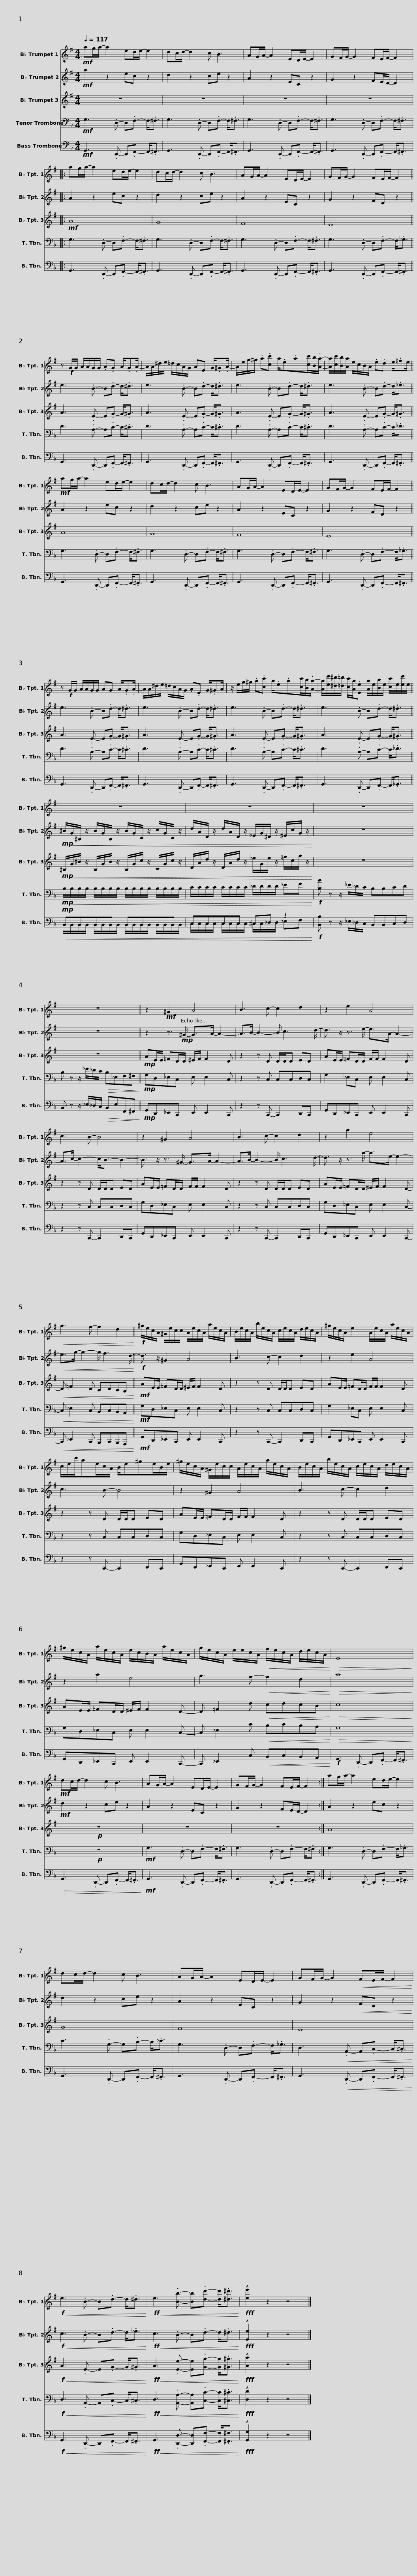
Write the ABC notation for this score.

X:1
%%score 1 2 3 4 ( 5 6 )
L:1/8
Q:1/4=117
M:4/4
I:linebreak $
K:F
V:1 treble transpose=-2
V:2 treble transpose=-2
V:3 treble transpose=-2
V:4 bass
V:5 bass
V:6 bass
V:1
[K:G]!mf! ag/a/- a2 ed/e/- e2 | dc/d/- d2 c B3 | AG/A/- A2 ED/E/- E2 |$ GF/G/- G2 FE/F/- F2 |: ag/a/- a2 ed/e/- e2 | %5
 dc/d/- d2 c B3 | AG/A/- A2 ED/E/- E2 |$ GF/G/- G2 FE/F/- F2 || z!f! G/G/ A/A/G/G/ .A.G A/.G.A/- | A/A/^d/e/ =d/c/A/G/ AE G/.^G.A/- |$ %10
 A/e/g/^g/ .a.[cc'] a/.e.a[cc']/[Bb]/.[Aa]/- | [Aa]/[cc']/[Bb]/[Aa]/ e/c/B/A/ .e.d e/.=fe/ ||!mf! ag/a/- a2 ed/e/- e2 |$ dc/d/- d2 c B3 | AG/A/- A2 ED/E/- E2 | %15
 GF/G/- G2 FE/F/- F2 || z!f! G/G/ A/A/G/G/ AG A/.G.A/- |$ A/A/^d/e/ =d/c/A/G/ .A.E G/.^GA/ | z/ e/g/^g/ .a.[cc'] a/.e.a[cc']/[Bb]/.[Aa]/- |$ [Aa]/[ee']/[^d^d']/[=d=d']/ [cc']/[Aa]/.[Ee] [Aa]/e/[Bb]/e/ [cc']/e/[ee']/e/ || %20
 z8 |$ z8 | z8 | z8 ||$ z2!mf! ^G2 A4 | %25
 B3 c- c2 d2 | z2 e2 A4 | c3 B- B4 |$ z2 ^G2 A4 | B3 c- c2 d2 | %30
 z2 a2 e4 |$!<(! g3 f- f2 d2!<)! ||!f! ^g/e/c/A/ ^G/e/c/c/ A/e/c/A/ a/e/c/A/ | B/e/c/A/ b/e/c/A/ c/e/c/A/ d/e/c/A/ |$ ^g/e/c/A/ e2 A/e/c/A/ a/e/c/A/ | %35
 c/e/c'/ae/c/A/ B/e^ge/B/e/ | ^g/e/c/A/ ^G/e/c/c/ A/e/c/A/ a/e/c/A/ |$ B/e/c/A/ b/e/c/A/ c/e/c/A/ d/e/c/A/ | ^g/e/c/A/ a/e/c/A/ e/c/B/A/ a/e/c/A/ | g/e/c/A/ e/e/c/A/!<(! f/e/c/A/ d/e/c/A/!<)! |$ %40
!>(! E8!>)! |!mf! dc/d/- d2 c B3 | AG/A/- A2 ED/E/- E2 | GF/G/- G2 FE/F/- F2 :|$ ag/a/- a2 ed/e/- e2 | %45
 dc/d/- d2 c B3 | AG/A/- A2 ED/E/- E2 | GF/G/- G2!<(! FE/F/- F2!<)! |$!f!!<(! e3 .B- B.d- d<.^d!<)! |!ff!!<(! e3 .[Bb]- [Bb].[dd']- [dd']<.[^d^d']!<)! | %50
!fff! !^![ee']2 z2 z4 |] %51
V:2
[K:G]!mf! a2 z2 ec z2 | d2 z2 ce z2 | A2 z2 EC z2 |$ G2 z2 FE/D/- D2 |: A2 z2 ec z2 | %5
 d2 z2 ce z2 | A2 z2 EC z2 |$ G2 z2 FD z2 || e3 .B- B.d- d<.^d | e3 .B- B.d- d<.^d |$ %10
 e3 .B- B.d- d<.^d | e3 .B- B.d- d<._e || A2 z2 ec z2 |$ d2 z2 ce z2 | A2 z2 EC z2 | %15
 G2 z2 FD z2 || e3 .B- B.d- d<.^d |$ e3 .B- B.d- d<.^d | e3 .B- B.d- d<.^d |$ e3 .B- B.d- d<.^d || %20
!mp!!<(! ^B/G/^B,/ z/ B/G/B,/ z/ B/G/C/ z/ c/G/C/ z/ |$ d/A/D/ z/ d/A/D/ z/ _E/G/^D/ z/ ^E/c/G/ z/!<)! | z8 | z8 ||$ z2 z3/2!mp! ^G/- G>A- A2- | %25
 A>B- B2- B/ c3 d/- | d3/2 z/ z3/2 e/- e>A- A2- | A>c- c2- c<B- B2- |$ B3/2 z/ z3/2 ^G/- G>A- A2- | A>B- B2- B/ c3 d/- | %30
 d3/2 z/ z3/2 a/- a>e- e2- |$!<(! e>g- g2- g/ f3 d/-!<)! ||!f! d3/2 z/ ^G2 A4 | B3 c- c2 d2 |$ z2 e2 A4 | %35
 c3 B- B4 | z2 ^G2 A4 |$ B3 c- c2 d2 | z2 a2 e4 | g3 f-!<(! f2 d2!<)! |$ %40
!>(! a8!>)! |!mf! d2 z2 ce z2 | A2 z2 EC z2 | G2 z2 FE/D/- D2 :|$ A2 z2 ec z2 | %45
 d2 z2 ce z2 | A2 z2 EC z2 | G2 z2!<(! FD z2!<)! |$!f!!<(! c3 .B- B.d- d<._e!<)! |!ff!!<(! c3 .B- B.d- d<.^d!<)! | %50
!fff! !^![Ee]2 z2 z4 |] %51
V:3
[K:G] z8 | z8 | z8 |$ z8 |:!mf! A8 | %5
 G8 | F8 |$ E8 || A3 .E- E.G- G<.^G | A3 .E- E.G- G<.^G |$ %10
 A3 .E- E.G- G<.^G | A3 .E- E.G- G<.^G || A8 |$ G8 | F8 | %15
 E8 || A3 .E- E.G- G<.^G |$ A3 .E- E.G- G<.^G | A3 .E- E.G- G<.^G |$ A3 .E- E.G- G<.^G || %20
!mp!!<(! ^B,/G/^B/ z/ B,/G/B/ z/ B,/G/c/ z/ C/G/c/ z/ |$ D/A/d/ z/ D/A/d/ z/ _e/G/e/ z/ =f/c/g/ z/!<)! | z8 | z8 ||$!mp! AE/E/ =FD/D/ ^E/F/ F2 D | %25
 z2 z D D/D/D ED | AE/E/ =FD/D/ F/F/ F2 D | z2 z D D/D/D ED |$ AE/E/ =FD/D/ F/F/ F2 D | z2 z D D/D/D ED | %30
 AE/E/ =FD/D/ ^E/F/ F2 D- |$!<(! D =F2 D CDCB,!<)! ||!mf! AE/E/ =FD/D/ ^E/F/ F2 D | z2 z D D/D/D ED |$ AE/E/ =FD/D/ F/F/ F2 D | %35
 z2 z D D/D/D ED | AE/E/ =FD/D/ F/F/ F2 D |$ z2 z D D/D/D ED | AE/E/ =FD/D/ ^E/F/ F2 D- | D =F2 d!<(! cdcB!<)! |$ %40
!>(! c8!>)! |!p! z8 | z8 | z8 :|$ A8 | %45
 G8 | F8 | E8 |$!f!!<(! A3 .E- E.G- G<.^G!<)! |!ff!!<(! A3 .[Ee]- [Ee].[Gg]- [Gg]<.[^G^g]!<)! | %50
!fff! !^![Aa]2 z2 z4 |] %51
V:4
!mf! G,3 .D,- D,.F,- F,<.^F, | G,3 .D,- D,.F,- F,<.^F, | G,3 .D,- D,.F,- F,<.^F, |$ G,3 .D,- D,.F,- F,<.^F, |: G,3 .D,- D,.F,- F,<.^F, | %5
 G,3 .D,- D,.F,- F,<.^F, | G,3 .D,- D,.F,- F,<.^F, |$ G,3 .D,- D,.F,- F,<._G, || D3 .A,- A,.C- C<.^C | D3 .A,- A,.C- C<.^C |$ %10
 D3 .A,- A,.C- C<.^C | D3 .A,- A,.C- C<._D || G,3 .D,- D,.F,- F,<.^F, |$ G,3 .D,- D,.F,- F,<.^F, | G,3 .D,- D,.F,- F,<.^F, | %15
 G,3 .D,- D,.F,- F,<._G, || D3 .A,- A,.C- C<.^C |$ D3 .A,- A,.C- C<.^C | D3 .A,- A,.C- C<.^C |$ D3 .A,- A,.C- C<._D || %20
!mp!!<(! B,/B,/B,/B,/ B,/B,/B,/B,/ B,/B,/B,/B,/ B,/B,/B,/B,/ |$ C/C/C/C/ C/C/C/C/ _D/D/D/D/ _EF!<)! |!f! [B,B] z z/ _E/_D/C/ B,B,CD | B, z z/ _E/_D/C/!>(! B,_E,F,^F,!>)! ||$!mp! G,D,_E,C, E, E,2 C, | %25
 z2 z C, C,C,D,C, | G,2 _E,C, E, E,2 C, | z2 z C, C,C,D,C, |$ G,D,_E,C, E, E,2 C, | z2 z C, C,C,D,C, | %30
 G,D,_E,C, E, E,2 C,- |$!<(! C, _E,2 C, B,,C,B,,A,,!<)! ||!mf! G,D,_E,C, E, E,2 C, | z2 z C, C,C,D,C, |$ G,2 _E,C, E, E,2 C, | %35
 z2 z C, C,C,D,C, | G,D,_E,C, E, E,2 C, |$ z2 z C, C,C,D,C, | G,D,_E,C, E, E,2 C,- | C, _E,2 C!<(! B,CB,A,!<)! |$ %40
!>(! G,8!>)! |!p! z8 |!mf! G,3 .D,- D,.F,- F,<.^F, | G,3 .D,- D,.F,- F,<.^F, :|$ G,3 .D,- D,.F,- F,<._G, | %45
 C3 .G,- G,.B,- B,<._C | G,3 .D,- D,.F,- F,<._G, | D,3!<(! .A,,- A,,.C,- C,<.^C,!<)! |$!f!!<(! D,3 .A,,- A,,.C,- C,<.^C,!<)! |!ff!!<(! D,3 .[A,,A,]- [A,,A,].[C,C]- [C,C]<.[^C,^C]!<)! | %50
!fff! !^![D,D]2 z2 z4 |] %51
V:5
!mf! G,,3 .D,,- D,,.F,,- F,,<.^F,, | G,,3 .D,,- D,,.F,,- F,,<.^F,, | G,,3 .D,,- D,,.F,,- F,,<.^F,, |$ G,,3 .D,,- D,,.F,,- F,,<.^F,, |: G,,3 .D,,- D,,.F,,- F,,<.^F,, | %5
 G,,3 .D,,- D,,.F,,- F,,<.^F,, | G,,3 .D,,- D,,.F,,- F,,<.^F,, |$ G,,3 .D,,- D,,.F,,- F,,<.^F,, || G,,3 .D,,- D,,.F,,- F,,<.^F,, | G,,3 .D,,- D,,.F,,- F,,<.^F,, |$ %10
 G,,3 .D,,- D,,.F,,- F,,<.^F,, | G,,3 .D,,- D,,.F,,- F,,<.^F,, || G,,3 .D,,- D,,.F,,- F,,<.^F,, |$ G,,3 .D,,- D,,.F,,- F,,<.^F,, | G,,3 .D,,- D,,.F,,- F,,<.^F,, | %15
 G,,3 .D,,- D,,.F,,- F,,<.^F,, || G,,3 .D,,- D,,.F,,- F,,<.^F,, |$ G,,3 .D,,- D,,.F,,- F,,<.^F,, | G,,3 .D,,- D,,.F,,- F,,<.^F,, |$ G,,3 .D,,- D,,.F,,- F,,<._G,, || %20
!mp!!<(! B,,B,,B,,B,, B,,B,,B,,B,, |$ C,C,C,C, ^C,_D, z2!<)! |!f! [B,,B,] z z/ _E,/_D,/C,/ B,,B,,C,D, | B,, z z/ _E,/_D,/C,/!>(! B,,E,F,,^F,,!>)! ||$!mp! G,,D,,_E,,C,, E,, E,,2 C,, | %25
 z2 z C,,- C,,2 D,,C,, | G,,D,,_E,,C,, E,, E,,2 C,, | z2 z C,,- C,,2 D,,C,, |$ G,,D,,_E,,C,, E,, E,,2 C,, | z2 z C,,- C,,2 D,,C,, | %30
 G,,D,,_E,,C,, E,, E,,2 C,,- |$!<(! C,, _E,,2 C,, B,,,C,,B,,,A,,,!<)! ||!mf! G,,D,,_E,,C,, E,, E,,2 C,, | z2 z C,,- C,,2 D,,C,, |$ G,,D,,_E,,C,, E,, E,,2 C,, | %35
 z2 z C,,- C,,2 D,,C,, | G,,D,,_E,,C,, E,, E,,2 C,, |$ z2 z C,,- C,,2 D,,C,, | G,,D,,_E,,C,, E,, E,,2 C,,- | C,, _E,,2 C,!<(! B,,C,B,,A,,!<)! |$ %40
!f! G,,3 .D,,- D,,.F,,- F,,<.^F,, |!>(! G,,3 .D,,- D,,.F,,- F,,<.^F,,!>)! |!mf! G,,3 .D,,- D,,.F,,- F,,<.^F,, | G,,3 .D,,- D,,.F,,- F,,<.^F,, :|$ G,,3 .D,,- D,,.F,,- F,,<.^F,, | %45
 G,,3 .D,,- D,,.F,,- F,,<.^F,, | G,,3 .D,,- D,,.F,,- F,,<.^F,, | G,,3!<(! .D,,- D,,.F,,- F,,<.^F,,!<)! |$!f!!<(! G,,3 .D,,- D,,.F,,- F,,<.^F,,!<)! |!ff!!<(! G,,3 .[D,,D,]- [D,,D,].[F,,F,]- [F,,F,]<.[^F,,^F,]!<)! | %50
!fff! !^![G,,G,]2 z2 z4 |] %51
V:6
 x8 | x8 | x8 |$ x8 |: x8 | %5
 x8 | x8 |$ x8 || x8 | x8 |$ %10
 x8 | x8 || x8 |$ x8 | x8 | %15
 x8 || x8 |$ x8 | x8 |$ x8 || %20
 B,,/B,,/B,,/B,,/ B,,/B,,/B,,/B,,/ B,,/B,,/B,,/B,,/ B,,/B,,/B,,/B,,/ |$ C,/C,/C,/C,/ C,/C,/C,/C,/ ^C,/C,/_D,/D,/ _E,F, | x8 | x8 ||$ x8 | %25
 x8 | x8 | x8 |$ x8 | x8 | %30
 x8 |$ x8 || x8 | x8 |$ x8 | %35
 x8 | x8 |$ x8 | x8 | x8 |$ %40
 x8 | x8 | x8 | x8 :|$ x8 | %45
 x8 | x8 | x8 |$ x8 | x8 | %50
 x8 |] %51
